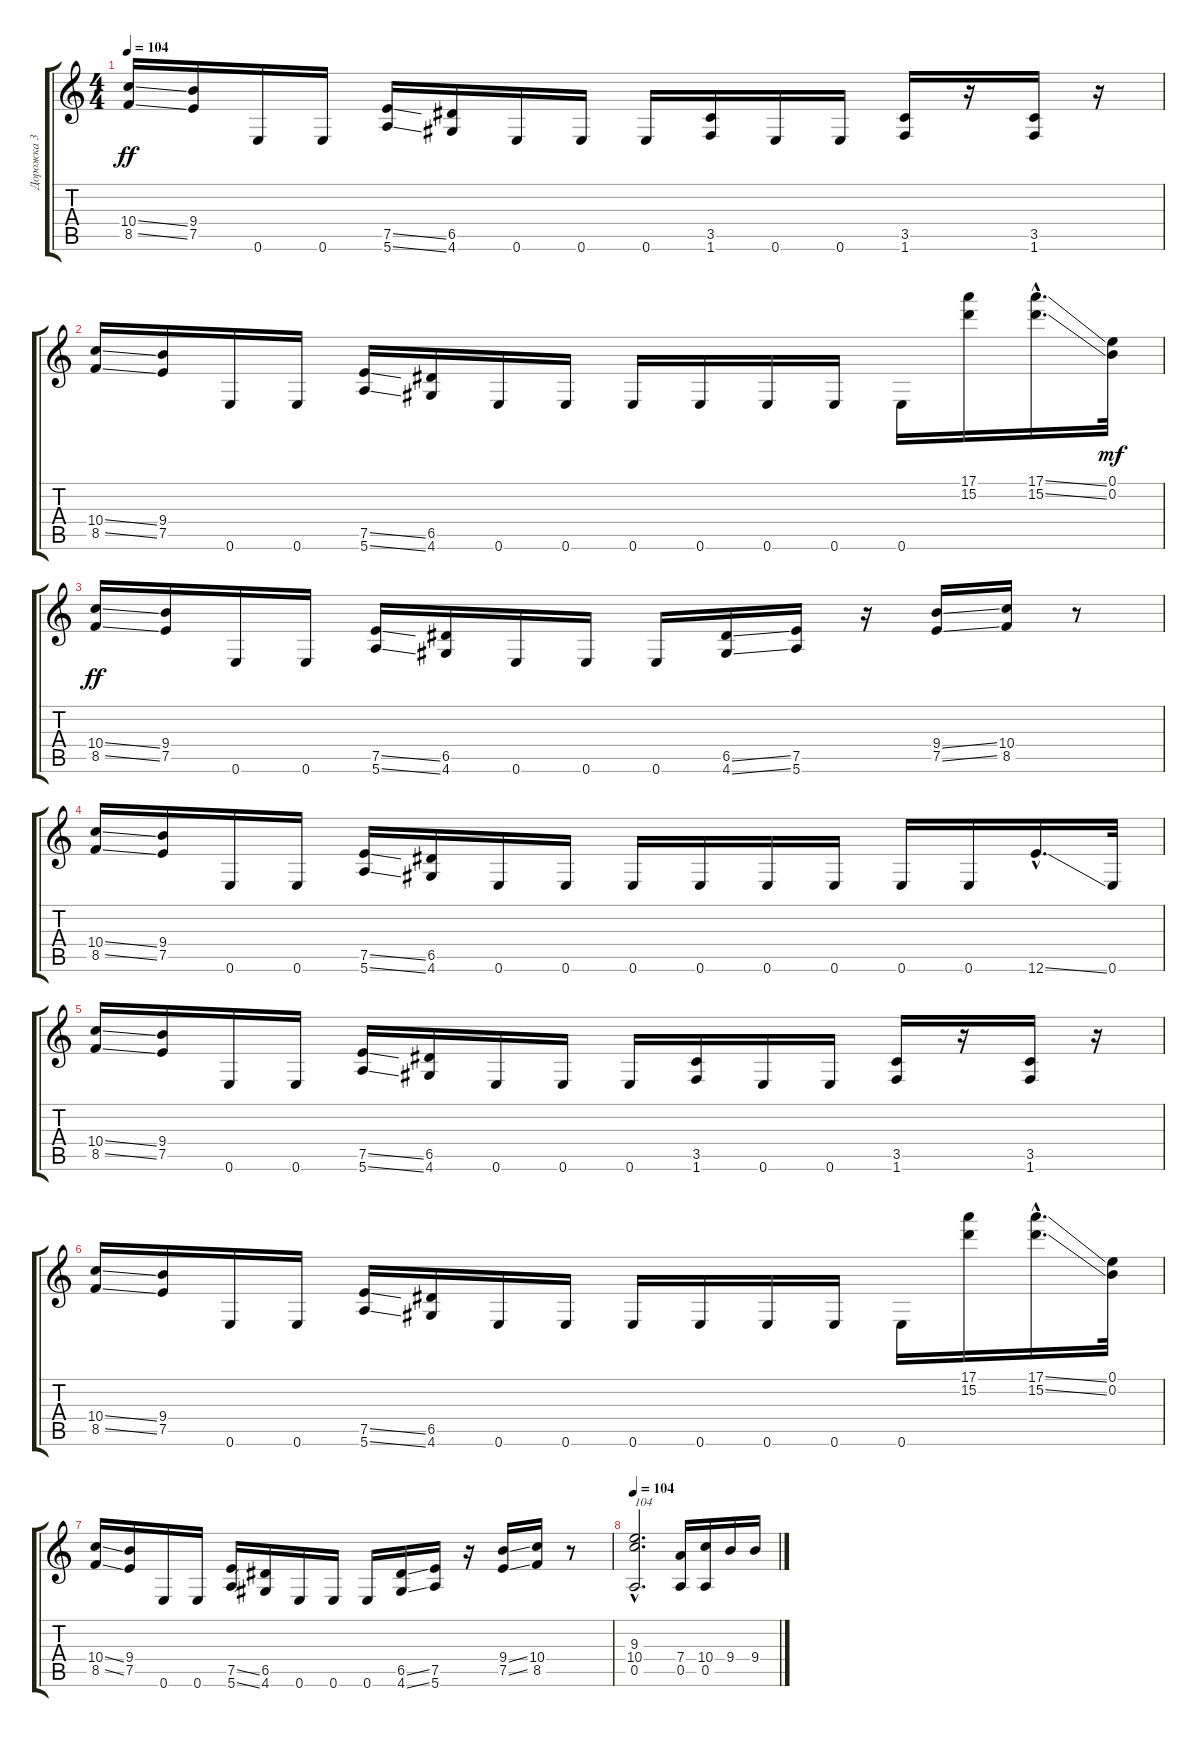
\track ("Дорожка 3" "Дорожка 3") {instrument distortionguitar}
\staff {score tabs}
\tuning (E4 B3 G3 D3 A2 E2) {hide}
\ts (4 4)
\tempo 104
\clef g2
\ks c
(10.4{ss} 8.5{ss}).16{dy ff} (9.4 7.5).16 0.6.16 0.6.16 (7.5{ss} 5.6{ss}).16 (6.5 4.6).16 0.6.16 0.6.16 0.6.16 (3.5 1.6).16 0.6.16 0.6.16 (3.5 1.6).16 r.16 (3.5 1.6).16 r.16 |
(10.4{ss} 8.5{ss}).16 (9.4 7.5).16 0.6.16 0.6.16 (7.5{ss} 5.6{ss}).16 (6.5 4.6).16 0.6.16 0.6.16 0.6.16 0.6.16 0.6.16 0.6.16 0.6.16 (17.1 15.2).16 (17.1{ss hac} 15.2{ss hac}).16{d} (0.1 0.2).32{dy mf} |
(10.4{ss} 8.5{ss}).16{dy ff} (9.4 7.5).16 0.6.16 0.6.16 (7.5{ss} 5.6{ss}).16 (6.5 4.6).16 0.6.16 0.6.16 0.6.16 (6.5{ss} 4.6{ss}).16 (7.5 5.6).16 r.16 (9.4{ss} 7.5{ss}).16 (10.4 8.5).16 r.8 |
(10.4{ss} 8.5{ss}).16 (9.4 7.5).16 0.6.16 0.6.16 (7.5{ss} 5.6{ss}).16 (6.5 4.6).16 0.6.16 0.6.16 0.6.16 0.6.16 0.6.16 0.6.16 0.6.16 0.6.16 12.6{ss hac}.16{d} 0.6.32 |
(10.4{ss} 8.5{ss}).16 (9.4 7.5).16 0.6.16 0.6.16 (7.5{ss} 5.6{ss}).16 (6.5 4.6).16 0.6.16 0.6.16 0.6.16 (3.5 1.6).16 0.6.16 0.6.16 (3.5 1.6).16 r.16 (3.5 1.6).16 r.16 |
(10.4{ss} 8.5{ss}).16 (9.4 7.5).16 0.6.16 0.6.16 (7.5{ss} 5.6{ss}).16 (6.5 4.6).16 0.6.16 0.6.16 0.6.16 0.6.16 0.6.16 0.6.16 0.6.16 (17.1 15.2).16 (17.1{ss hac} 15.2{ss hac}).16{d} (0.1 0.2).32 |
(10.4{ss} 8.5{ss}).16 (9.4 7.5).16 0.6.16 0.6.16 (7.5{ss} 5.6{ss}).16 (6.5 4.6).16 0.6.16 0.6.16 0.6.16 (6.5{ss} 4.6{ss}).16 (7.5 5.6).16 r.16 (9.4{ss} 7.5{ss}).16 (10.4 8.5).16 r.8 |
\tempo 104
(9.3{hac} 10.4{hac} 0.5{hac}).2{d txt "104"} (7.4 0.5).16 (10.4 0.5).16 9.4.16 9.4.16
